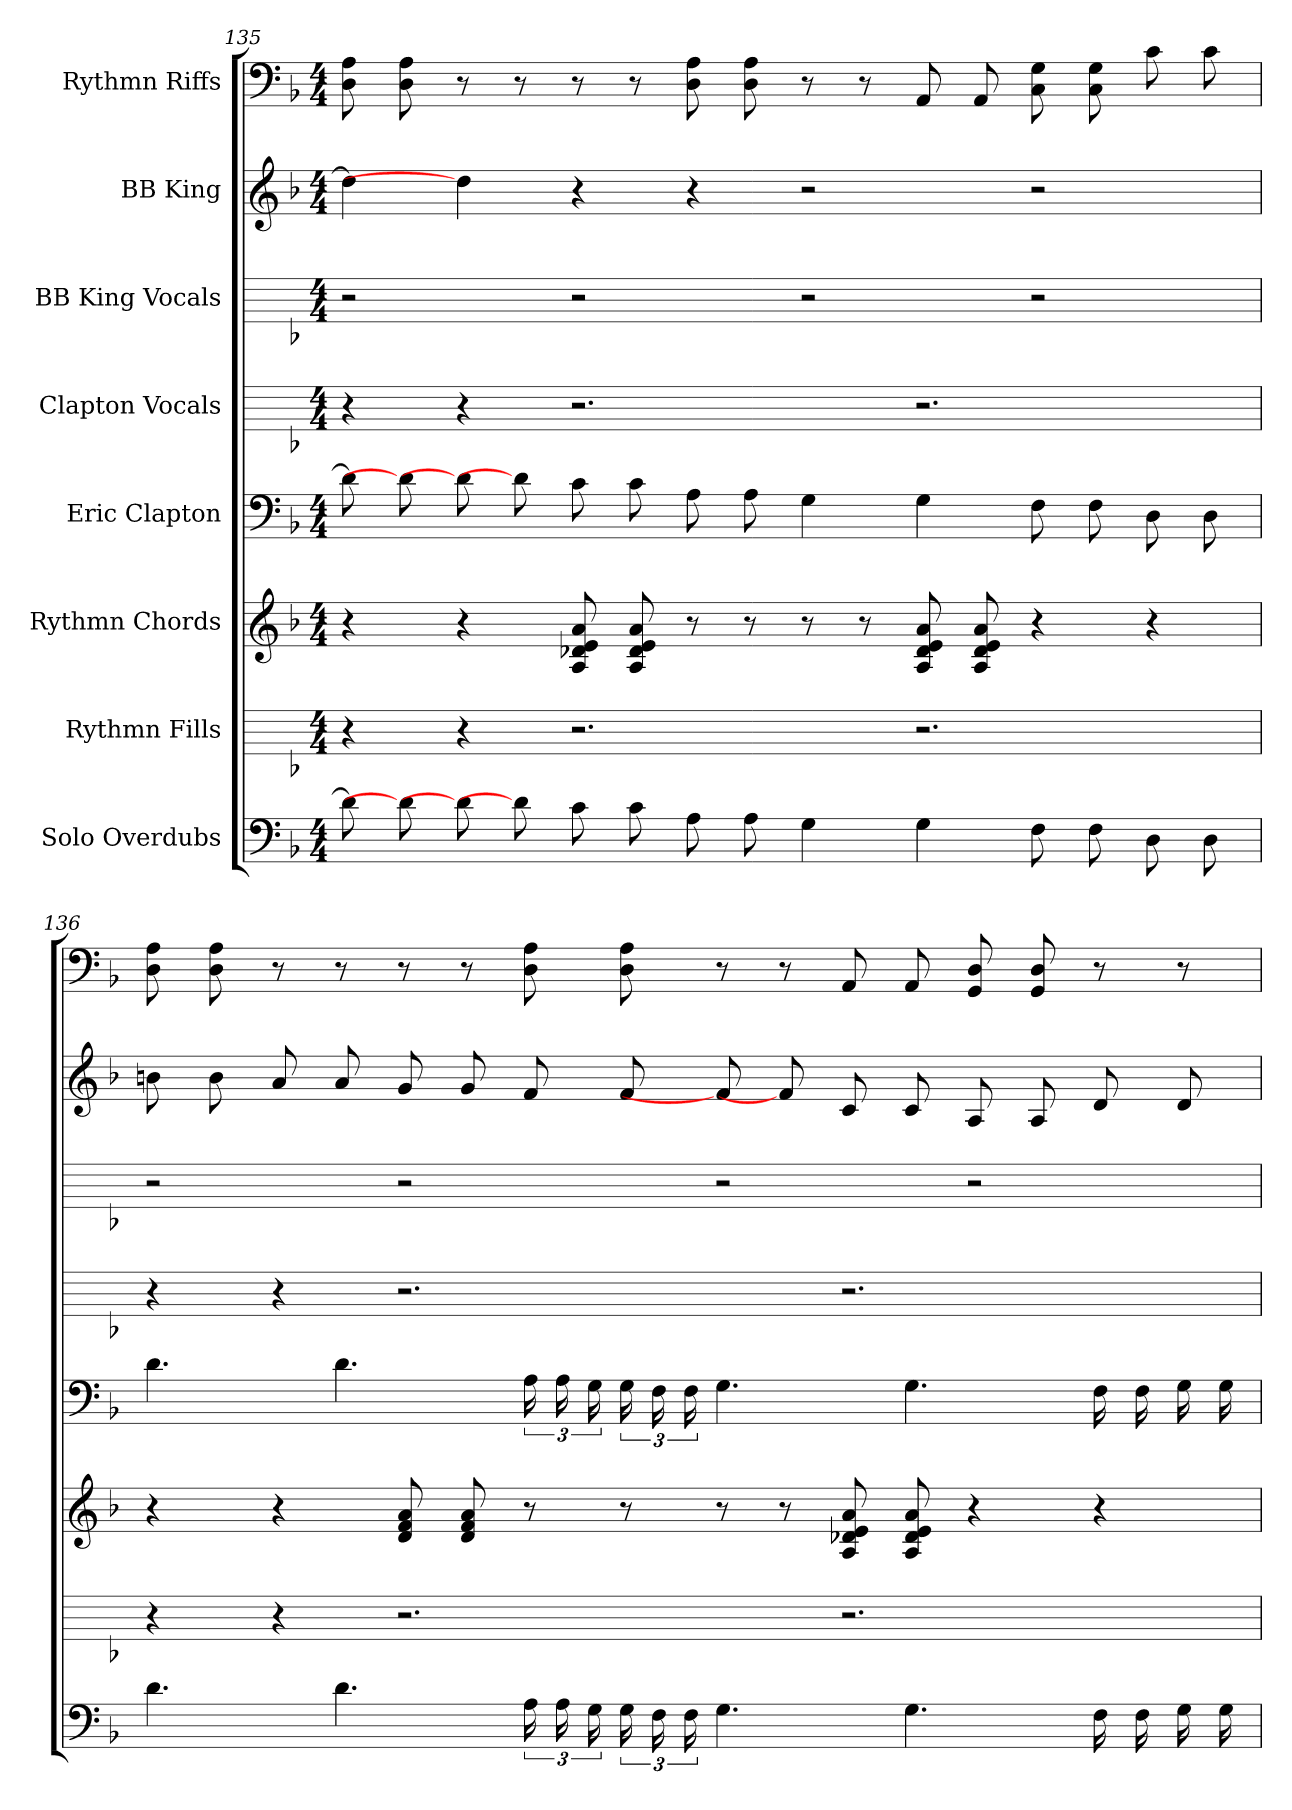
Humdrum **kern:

**kern	**kern	**kern	**kern	**kern	**kern	**kern	**kern
*part8	*part7	*part6	*part5	*part4	*part3	*part2	*part1
*staff8	*staff7	*staff6	*staff5	*staff4	*staff3	*staff2	*staff1
*I"Solo Overdubs	*I"Rythmn Fills	*I"Rythmn Chords	*I"Eric Clapton	*I"Clapton Vocals	*I"BB King Vocals	*I"BB King	*I"Rythmn Riffs
*	*	*	*	*	*	*	*
*k[b-]	*k[b-]	*k[b-]	*k[b-]	*k[b-]	*k[b-]	*k[b-]	*k[b-]
*M4/4	*M4/4	*M4/4	*M4/4	*M4/4	*M4/4	*M4/4	*M4/4
=135	=135	=135	=135	=135	=135	=135	=135
8d]	4r	4r	8d]	4r	2r	4dd]	8A 8D
8d]	.	.	8d]	.	.	.	8A 8D
8d]	4r	4r	8d]	4r	.	4dd]	8r
8d]	.	.	8d]	.	.	.	8r
8c	2.r	8a 8e 8d- 8A	8c	2.r	2r	4r	8r
8c	.	8a 8e 8d- 8A	8c	.	.	.	8r
8A	.	8r	8A	.	.	4r	8A 8D
8A	.	8r	8A	.	.	.	8A 8D
4G	.	8r	4G	.	2r	2r	8r
.	.	8r	.	.	.	.	8r
4G	2.r	8a 8e 8d- 8A	4G	2.r	.	.	8AA
.	.	8a 8e 8d- 8A	.	.	.	.	8AA
8F	.	4r	8F	.	2r	2r	8G 8C
8F	.	.	8F	.	.	.	8G 8C
8D	.	4r	8D	.	.	.	8c
8D	.	.	8D	.	.	.	8c
=136	=136	=136	=136	=136	=136	=136	=136
4.d	4r	4r	4.d	4r	2r	8b	8A 8D
.	.	.	.	.	.	8b	8A 8D
.	4r	4r	.	4r	.	8a	8r
4.d	.	.	4.d	.	.	8a	8r
.	2.r	8a 8f 8d	.	2.r	2r	8g	8r
.	.	8a 8f 8d	.	.	.	8g	8r
24A	.	8r	24A	.	.	8f	8A 8D
24A	.	.	24A	.	.	.	.
24G	.	.	24G	.	.	.	.
24G	.	8r	24G	.	.	8f	8A 8D
24F	.	.	24F	.	.	.	.
24F	.	.	24F	.	.	.	.
4.G	.	8r	4.G	.	2r	8f]	8r
.	.	8r	.	.	.	8f]	8r
.	2.r	8a 8e 8d- 8A	.	2.r	.	8c	8AA
4.G	.	8a 8e 8d- 8A	4.G	.	.	8c	8AA
.	.	4r	.	.	2r	8A	8D 8GG
.	.	.	.	.	.	8A	8D 8GG
16F	.	4r	16F	.	.	8d	8r
16F	.	.	16F	.	.	.	.
16G	.	.	16G	.	.	8d	8r
16G	.	.	16G	.	.	.	.
=	=	=	=	=	=	=	=
*-	*-	*-	*-	*-	*-	*-	*-
